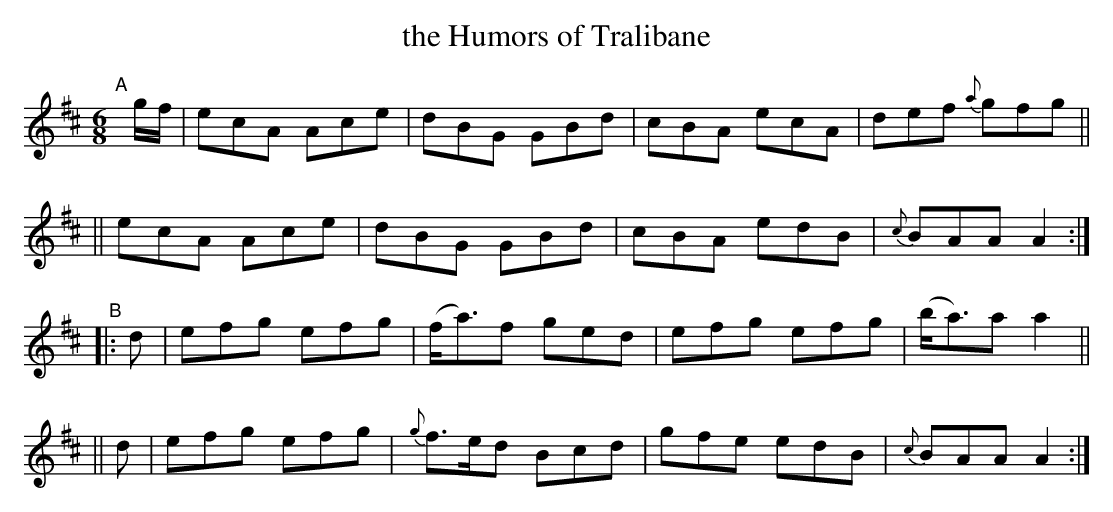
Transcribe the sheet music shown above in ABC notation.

X:1
T: the Humors of Tralibane
M: 6/8
L: 1/8
K: Amix
"^A"[|] g/f/ \
|  ecA Ace | dBG GBd | cBA ecA | def {a}gfg ||
|| ecA Ace | dBG GBd | cBA edB | {c}BAA A2 :|
"^B"\
|: d | efg efg | (f<a)f ged | efg efg | (b<a)a a2 ||
|| d | efg efg | {g}f>ed Bcd | gfe edB | {c}BAA A2 :|
